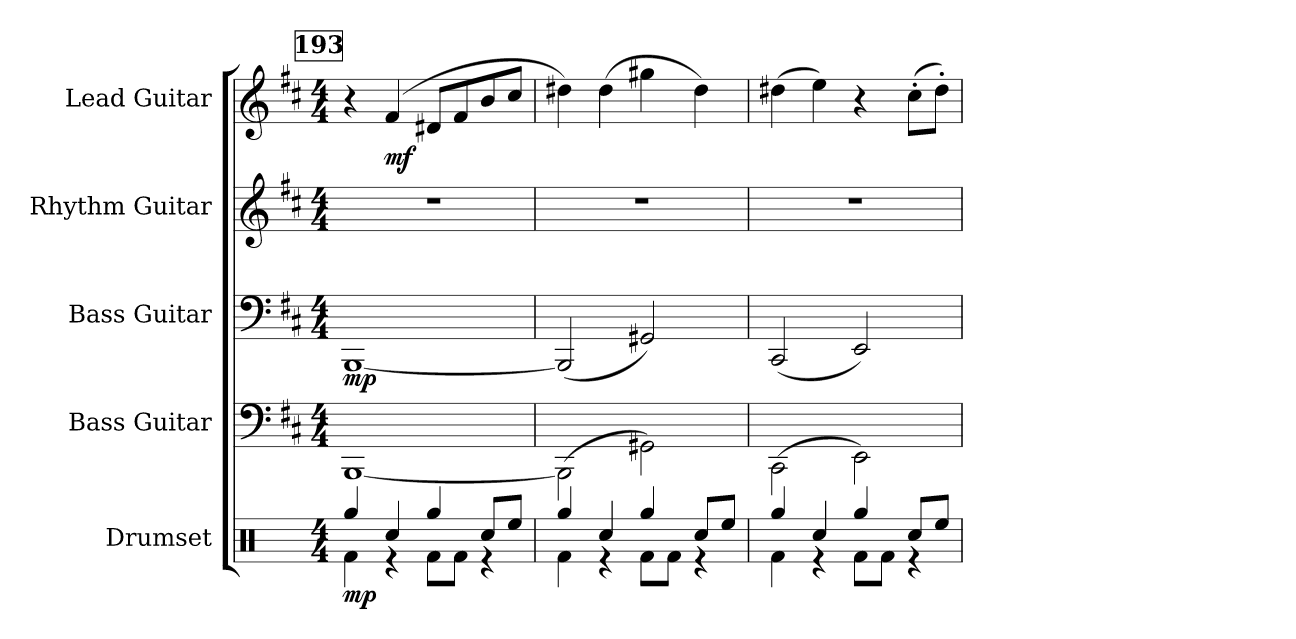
**kern	**dynam	**kern	**kern	**dynam	**kern	**kern	**dynam
*part5	*part5	*part4	*part3	*part3	*part2	*part1	*part1
*staff5	*staff5	*staff4	*staff3	*staff3	*staff2	*staff1	*staff1
*I"Drumset	*	*I"Bass Guitar	*I"Bass Guitar	*	*I"Rhythm Guitar	*I"Lead Guitar	*
*I'Drs.	*	*I'Bass	*I'Bass	*	*I'Rt.	*I'Ld.	*
*clefX	*	*	*clefF4	*	*clefG2	*clefG2	*
*k[]	*	*k[f#c#]	*k[f#c#]	*	*k[f#c#]	*k[f#c#]	*
*M4/4	*	*M4/4	*M4/4	*	*M4/4	*M4/4	*
*MM135	*	*MM135	*MM135	*	*MM135	*MM135	*
!!LO:REH:place=s1:a:B:fs=14:t=193
=193	=193	=193	=193	=193	=193	=193	=193
*^	*	*	*	*	*	*	*
!	!	!LO:DY:b	!	!	!LO:DY:b	!	!	!
4Rgg/	4Rf\	mp	[1BBB	[1BBB	mp	1r	4r	.
!	!	!	!	!	!	!	!	!LO:DY:b
4Rcc/	4r	.	.	.	.	.	(4f#/	mf
4Rgg/	8Rf\L	.	.	.	.	.	8d#X/L	.
.	8Rf\J	.	.	.	.	.	8f#/	.
8Rcc/L	4r	.	.	.	.	.	8b/	.
8Ree/J	.	.	.	.	.	.	8cc#/J	.
=194	=194	=194	=194	=194	=194	=194	=194	=194
4Rgg/	4Rf\	.	(2BBB\]	(2BBB/]	.	1r	4dd#X\)	.
4Rcc/	4r	.	.	.	.	.	(4dd#\	.
4Rgg/	8Rf\L	.	2GG#X\)	2GG#X/)	.	.	4gg#X\	.
.	8Rf\J	.	.	.	.	.	.	.
8Rcc/L	4r	.	.	.	.	.	4dd#\)	.
8Ree/J	.	.	.	.	.	.	.	.
=195	=195	=195	=195	=195	=195	=195	=195	=195
4Rgg/	4Rf\	.	(2CC#\	(2CC#/	.	1r	(4dd#X\	.
4Rcc/	4r	.	.	.	.	.	4ee\)	.
4Rgg/	8Rf\L	.	2EE\)	2EE/)	.	.	4r	.
.	8Rf\J	.	.	.	.	.	.	.
8Rcc/L	4r	.	.	.	.	.	(8cc#'\L	.
8Ree/J	.	.	.	.	.	.	8dd#'\J)	.
*v	*v	*	*	*	*	*	*	*
=	=	=	=	=	=	=	=
*-	*-	*-	*-	*-	*-	*-	*-
